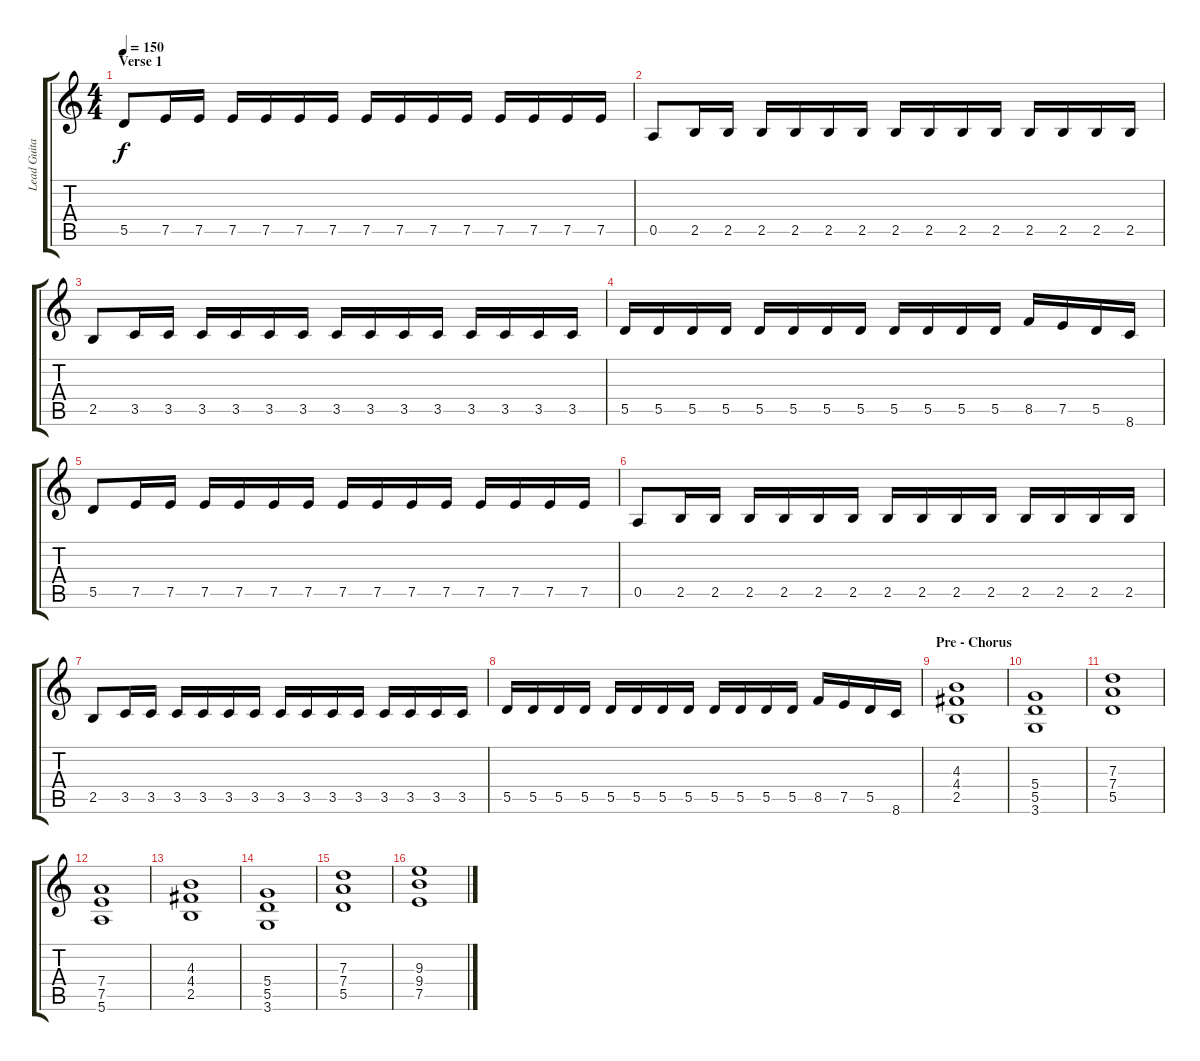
\track ("Lead Guitar II (Dist)" "Lead Guita") {instrument distortionguitar}
\staff {score tabs}
\tuning (E4 B3 G3 D3 A2 E2) {hide}
\ts (4 4)
\section ("" "Verse 1")
\tempo 150
\clef g2
\ks c
5.5.8{dy f} 7.5.16 7.5.16 7.5.16 7.5.16 7.5.16 7.5.16 7.5.16 7.5.16 7.5.16 7.5.16 7.5.16 7.5.16 7.5.16 7.5.16 |
0.5.8 2.5.16 2.5.16 2.5.16 2.5.16 2.5.16 2.5.16 2.5.16 2.5.16 2.5.16 2.5.16 2.5.16 2.5.16 2.5.16 2.5.16 |
2.5.8 3.5.16 3.5.16 3.5.16 3.5.16 3.5.16 3.5.16 3.5.16 3.5.16 3.5.16 3.5.16 3.5.16 3.5.16 3.5.16 3.5.16 |
5.5.16 5.5.16 5.5.16 5.5.16 5.5.16 5.5.16 5.5.16 5.5.16 5.5.16 5.5.16 5.5.16 5.5.16 8.5.16 7.5.16 5.5.16 8.6.16 |
5.5.8 7.5.16 7.5.16 7.5.16 7.5.16 7.5.16 7.5.16 7.5.16 7.5.16 7.5.16 7.5.16 7.5.16 7.5.16 7.5.16 7.5.16 |
0.5.8 2.5.16 2.5.16 2.5.16 2.5.16 2.5.16 2.5.16 2.5.16 2.5.16 2.5.16 2.5.16 2.5.16 2.5.16 2.5.16 2.5.16 |
2.5.8 3.5.16 3.5.16 3.5.16 3.5.16 3.5.16 3.5.16 3.5.16 3.5.16 3.5.16 3.5.16 3.5.16 3.5.16 3.5.16 3.5.16 |
5.5.16 5.5.16 5.5.16 5.5.16 5.5.16 5.5.16 5.5.16 5.5.16 5.5.16 5.5.16 5.5.16 5.5.16 8.5.16 7.5.16 5.5.16 8.6.16 |
\section ("" "Pre - Chorus")
(4.3 4.4 2.5).1 |
(5.4 5.5 3.6).1 |
(7.3 7.4 5.5).1 |
(7.4 7.5 5.6).1 |
(4.3 4.4 2.5).1 |
(5.4 5.5 3.6).1 |
(7.3 7.4 5.5).1 |
(9.3 9.4 7.5).1
